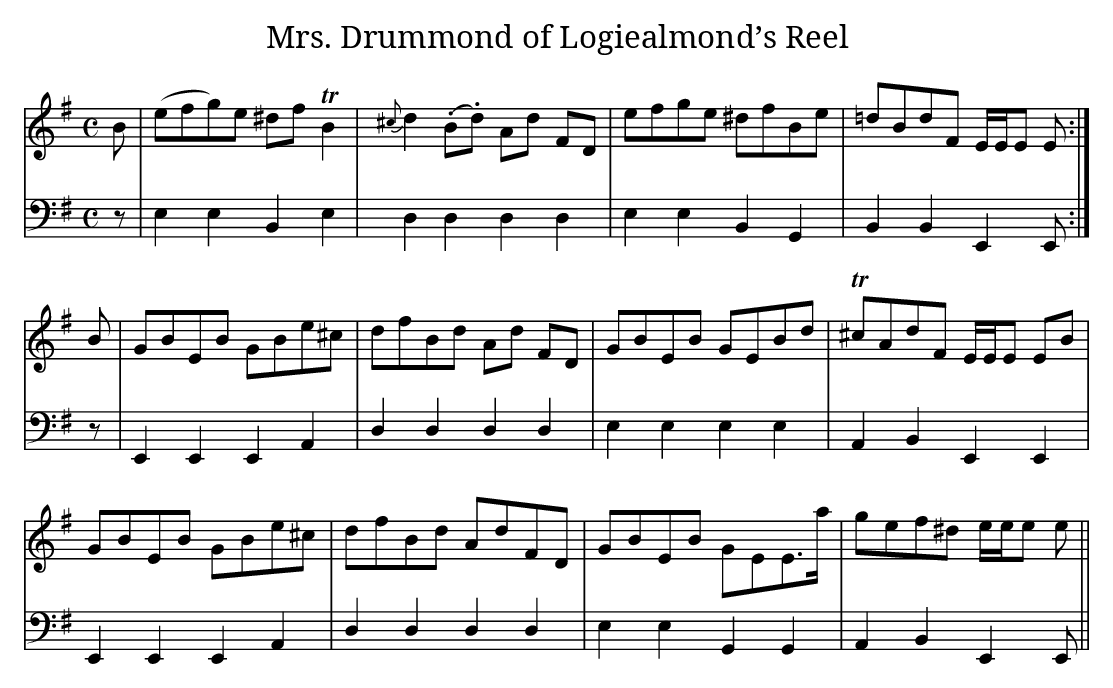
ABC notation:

X:1
T:Mrs. Drummond of Logiealmond’s Reel
M:C
L:1/8
K:Emin
V:1
B|(efg)e ^df TB2|{^c}d2 (.B.d) Ad FD|efge ^dfBe|=dBdF E/E/E E:|
B|GBEB GBe^c|dfBd Ad FD|GBEB GEBd|T^cAdF E/E/E EB|
GBEB GBe^c|dfBd AdFD|GBEB GEE>a|gef^d e/e/e e||
V:2 clef = bass
z|E,2E,2B,,2E,2|D,2D,2D,2D,2|E,2E,2B,,2G,,2|B,,2B,,2E,,2E,,:|
z|E,,2E,,2E,,2A,,2|D,2D,2D,2D,2|E,2E,2E,2E,2|A,,2B,,2E,,2E,,2|
E,,2E,,2E,,2A,,2|D,2D,2D,2D,2|E,2E,2G,,2G,,2|A,,2B,,2E,,2E,,||
